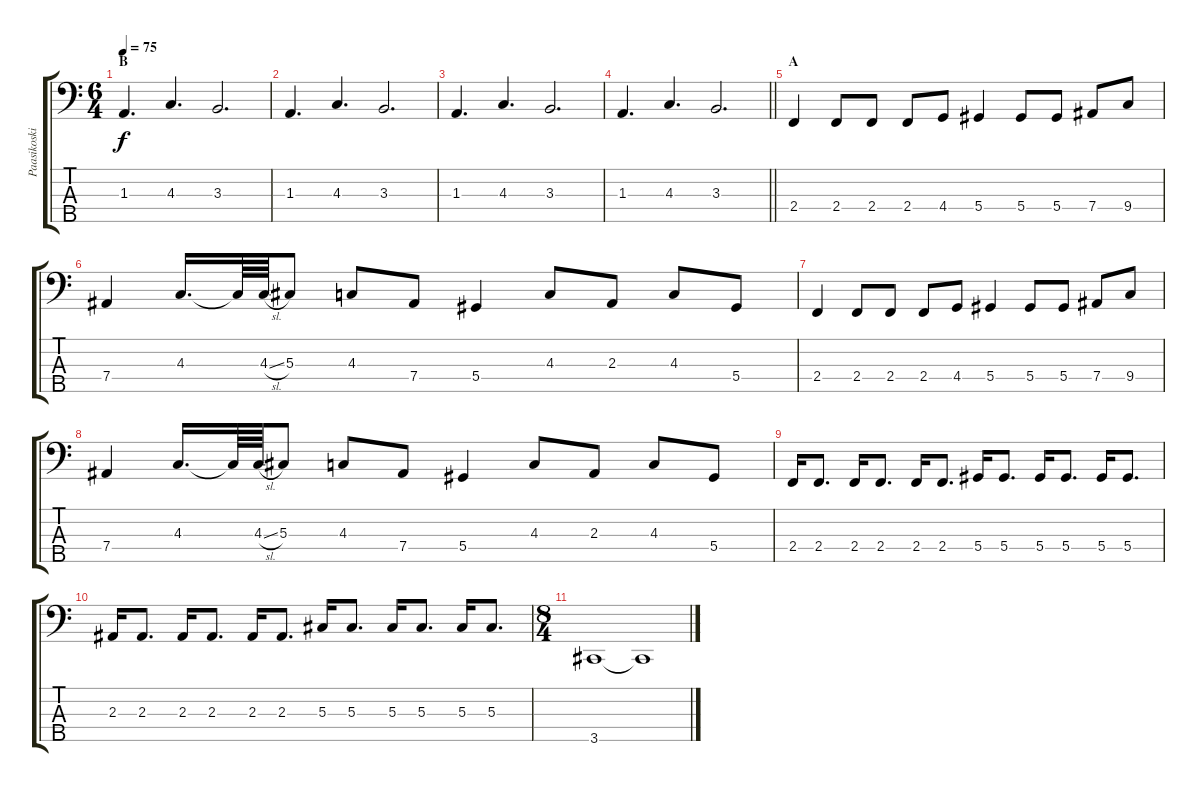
\track ("Paasikoski (Bass)" "Paasikoski") {instrument electricbassfinger}
\staff {score tabs}
\tuning (Gb2 Db2 Ab1 Eb1 Bb0) {hide}
\ts (6 4)
\section ("" "B")
\tempo 75
\clef f4
\ks c
1.3.4{d dy f} 4.3.4{d} 3.3.2{d} |
1.3.4{d} 4.3.4{d} 3.3.2{d} |
1.3.4{d} 4.3.4{d} 3.3.2{d} |
\barLineRight lightlight
1.3.4{d} 4.3.4{d} 3.3.2{d} |
\section ("" "A")
2.4.4 2.4.8 2.4.8 2.4.8 4.4.8 5.4.4 5.4.8 5.4.8 7.4.8 9.4.8 |
7.4.4 4.3.16{d} 4.3{t}.64 4.3{sl}.64 5.3.8 4.3.8 7.4.8 5.4.4 4.3.8 2.3.8 4.3.8 5.4.8 |
2.4.4 2.4.8 2.4.8 2.4.8 4.4.8 5.4.4 5.4.8 5.4.8 7.4.8 9.4.8 |
7.4.4 4.3.16{d} 4.3{t}.64 4.3{sl}.64 5.3.8 4.3.8 7.4.8 5.4.4 4.3.8 2.3.8 4.3.8 5.4.8 |
2.4.16 2.4.8{d} 2.4.16 2.4.8{d} 2.4.16 2.4.8{d} 5.4.16 5.4.8{d} 5.4.16 5.4.8{d} 5.4.16 5.4.8{d} |
2.3.16 2.3.8{d} 2.3.16 2.3.8{d} 2.3.16 2.3.8{d} 5.3.16 5.3.8{d} 5.3.16 5.3.8{d} 5.3.16 5.3.8{d} |
\ts (8 4)
3.5.1 3.5{t}.1
